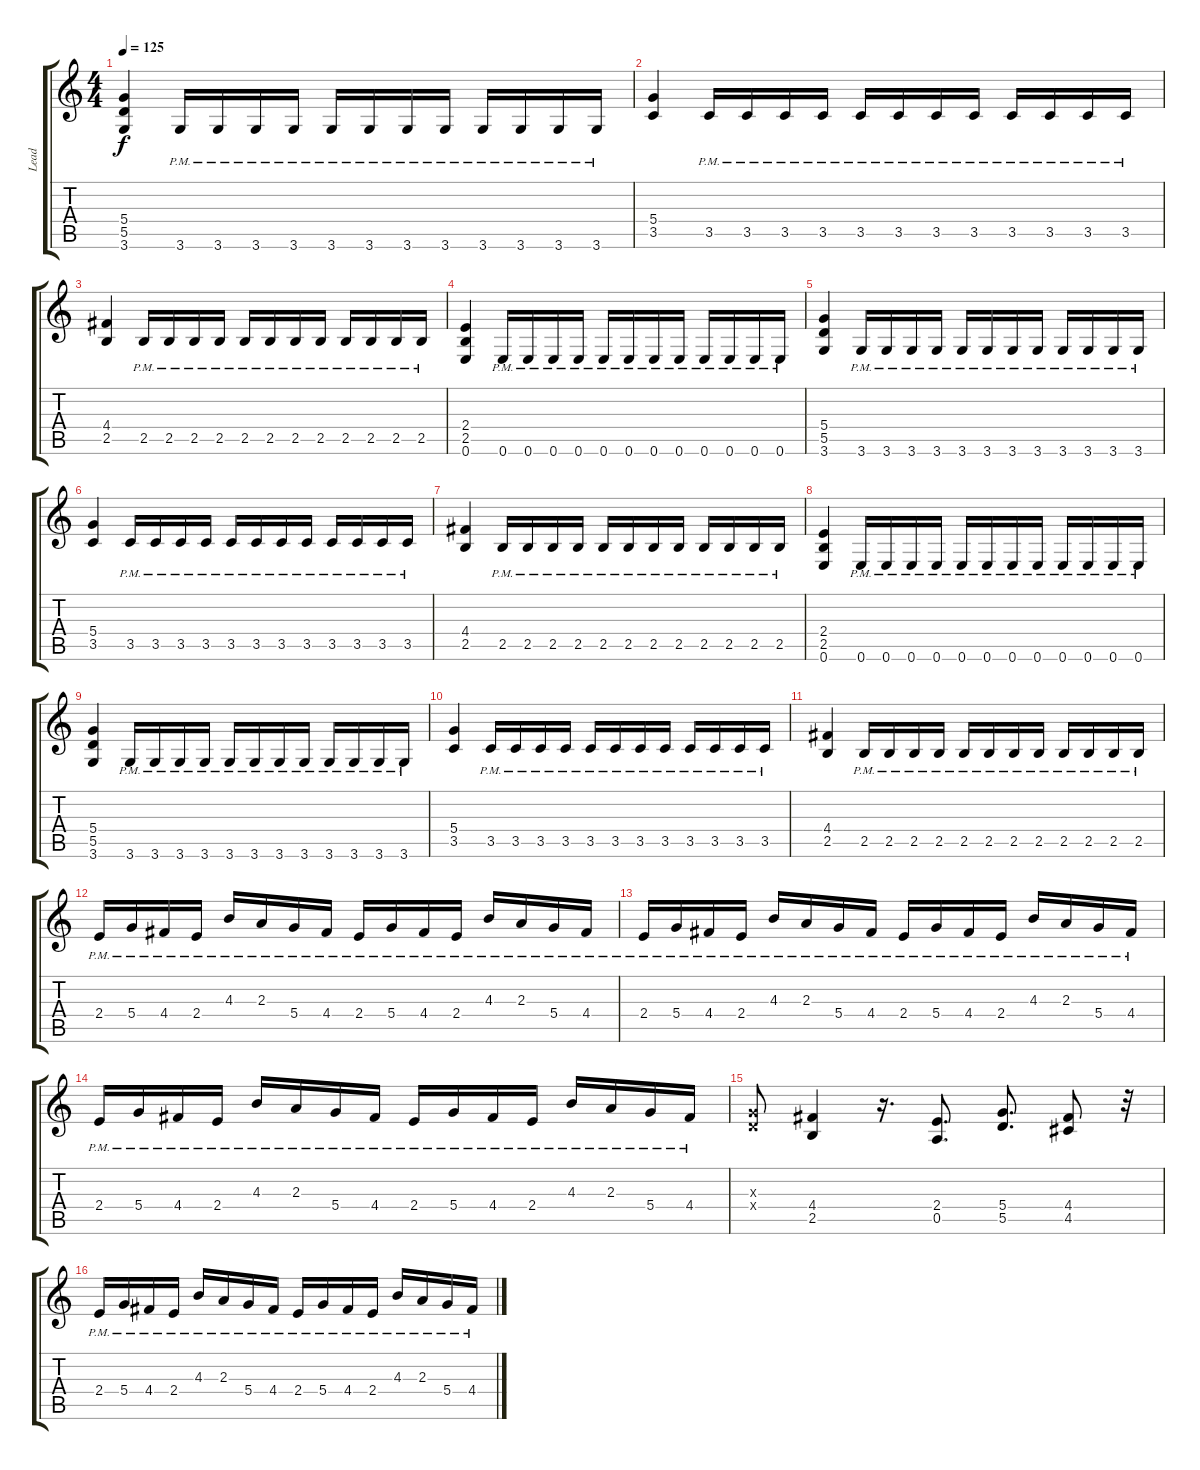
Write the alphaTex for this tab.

\track ("Lead" "Lead") {instrument distortionguitar}
\staff {score tabs}
\tuning (E4 B3 G3 D3 A2 E2) {hide}
\ts (4 4)
\tempo 125
\clef g2
\ks c
(5.4 5.5 3.6).4{dy f} 3.6{pm}.16 3.6{pm}.16 3.6{pm}.16 3.6{pm}.16 3.6{pm}.16 3.6{pm}.16 3.6{pm}.16 3.6{pm}.16 3.6{pm}.16 3.6{pm}.16 3.6{pm}.16 3.6{pm}.16 |
(5.4 3.5).4 3.5{pm}.16 3.5{pm}.16 3.5{pm}.16 3.5{pm}.16 3.5{pm}.16 3.5{pm}.16 3.5{pm}.16 3.5{pm}.16 3.5{pm}.16 3.5{pm}.16 3.5{pm}.16 3.5{pm}.16 |
(4.4 2.5).4 2.5{pm}.16 2.5{pm}.16 2.5{pm}.16 2.5{pm}.16 2.5{pm}.16 2.5{pm}.16 2.5{pm}.16 2.5{pm}.16 2.5{pm}.16 2.5{pm}.16 2.5{pm}.16 2.5{pm}.16 |
(2.4 2.5 0.6).4 0.6{pm}.16 0.6{pm}.16 0.6{pm}.16 0.6{pm}.16 0.6{pm}.16 0.6{pm}.16 0.6{pm}.16 0.6{pm}.16 0.6{pm}.16 0.6{pm}.16 0.6{pm}.16 0.6{pm}.16 |
(5.4 5.5 3.6).4 3.6{pm}.16 3.6{pm}.16 3.6{pm}.16 3.6{pm}.16 3.6{pm}.16 3.6{pm}.16 3.6{pm}.16 3.6{pm}.16 3.6{pm}.16 3.6{pm}.16 3.6{pm}.16 3.6{pm}.16 |
(5.4 3.5).4 3.5{pm}.16 3.5{pm}.16 3.5{pm}.16 3.5{pm}.16 3.5{pm}.16 3.5{pm}.16 3.5{pm}.16 3.5{pm}.16 3.5{pm}.16 3.5{pm}.16 3.5{pm}.16 3.5{pm}.16 |
(4.4 2.5).4 2.5{pm}.16 2.5{pm}.16 2.5{pm}.16 2.5{pm}.16 2.5{pm}.16 2.5{pm}.16 2.5{pm}.16 2.5{pm}.16 2.5{pm}.16 2.5{pm}.16 2.5{pm}.16 2.5{pm}.16 |
(2.4 2.5 0.6).4 0.6{pm}.16 0.6{pm}.16 0.6{pm}.16 0.6{pm}.16 0.6{pm}.16 0.6{pm}.16 0.6{pm}.16 0.6{pm}.16 0.6{pm}.16 0.6{pm}.16 0.6{pm}.16 0.6{pm}.16 |
(5.4 5.5 3.6).4 3.6{pm}.16 3.6{pm}.16 3.6{pm}.16 3.6{pm}.16 3.6{pm}.16 3.6{pm}.16 3.6{pm}.16 3.6{pm}.16 3.6{pm}.16 3.6{pm}.16 3.6{pm}.16 3.6{pm}.16 |
(5.4 3.5).4 3.5{pm}.16 3.5{pm}.16 3.5{pm}.16 3.5{pm}.16 3.5{pm}.16 3.5{pm}.16 3.5{pm}.16 3.5{pm}.16 3.5{pm}.16 3.5{pm}.16 3.5{pm}.16 3.5{pm}.16 |
(4.4 2.5).4 2.5{pm}.16 2.5{pm}.16 2.5{pm}.16 2.5{pm}.16 2.5{pm}.16 2.5{pm}.16 2.5{pm}.16 2.5{pm}.16 2.5{pm}.16 2.5{pm}.16 2.5{pm}.16 2.5{pm}.16 |
2.4{pm}.16{instrument distortionguitar} 5.4{pm}.16 4.4{pm}.16 2.4{pm}.16 4.3{pm}.16 2.3{pm}.16 5.4{pm}.16 4.4{pm}.16 2.4{pm}.16 5.4{pm}.16 4.4{pm}.16 2.4{pm}.16 4.3{pm}.16 2.3{pm}.16 5.4{pm}.16 4.4{pm}.16 |
2.4{pm}.16 5.4{pm}.16 4.4{pm}.16 2.4{pm}.16 4.3{pm}.16 2.3{pm}.16 5.4{pm}.16 4.4{pm}.16 2.4{pm}.16 5.4{pm}.16 4.4{pm}.16 2.4{pm}.16 4.3{pm}.16 2.3{pm}.16 5.4{pm}.16 4.4{pm}.16 |
2.4{pm}.16 5.4{pm}.16 4.4{pm}.16 2.4{pm}.16 4.3{pm}.16 2.3{pm}.16 5.4{pm}.16 4.4{pm}.16 2.4{pm}.16 5.4{pm}.16 4.4{pm}.16 2.4{pm}.16 4.3{pm}.16 2.3{pm}.16 5.4{pm}.16 4.4{pm}.16 |
(0.3{x} 0.4{x}).8 (4.4 2.5).4 r.16{d} (2.4 0.5).8{d} (5.4 5.5).8{d} (4.4 4.5).8 r.32 |
2.4{pm}.16 5.4{pm}.16 4.4{pm}.16 2.4{pm}.16 4.3{pm}.16 2.3{pm}.16 5.4{pm}.16 4.4{pm}.16 2.4{pm}.16 5.4{pm}.16 4.4{pm}.16 2.4{pm}.16 4.3{pm}.16 2.3{pm}.16 5.4{pm}.16 4.4{pm}.16
